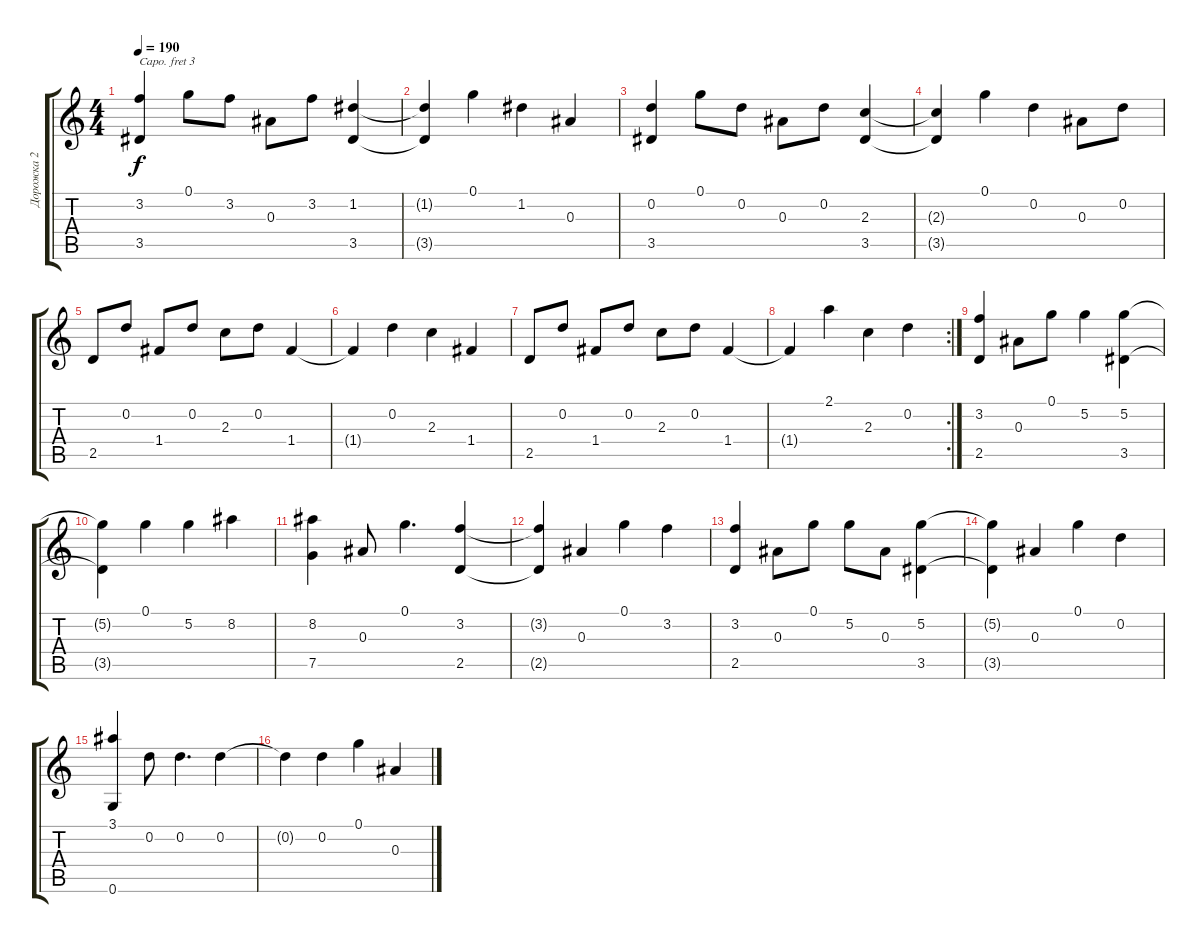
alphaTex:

\track ("Дорожка 2" "Дорожка 2") {instrument acousticguitarsteel}
\staff {score tabs}
\capo 3
\tuning (E4 B3 G3 D3 A2 E2) {hide}
\ts (4 4)
\tempo 190
\clef g2
\ks c
(3.2 3.5).4{dy f} 0.1.8 3.2.8 0.3.8 3.2.8 (1.2 3.5).4 |
(1.2{t} 3.5{t}).4 0.1.4 1.2.4 0.3.4 |
(0.2 3.5).4 0.1.8 0.2.8 0.3.8 0.2.8 (2.3 3.5).4 |
(2.3{t} 3.5{t}).4 0.1.4 0.2.4 0.3.8 0.2.8 |
2.5.8 0.2.8 1.4.8 0.2.8 2.3.8 0.2.8 1.4.4 |
1.4{t}.4 0.2.4 2.3.4 1.4.4 |
2.5.8 0.2.8 1.4.8 0.2.8 2.3.8 0.2.8 1.4.4 |
\rc 2
1.4{t}.4 2.1.4 2.3.4 0.2.4 |
(3.2 2.5).4 0.3.8 0.1.8 5.2.4 (5.2 3.5).4 |
(5.2{t} 3.5{t}).4 0.1.4 5.2.4 8.2.4 |
(8.2 7.5).4 0.3.8 0.1.4{d} (3.2 2.5).4 |
(3.2{t} 2.5{t}).4 0.3.4 0.1.4 3.2.4 |
(3.2 2.5).4 0.3.8 0.1.8 5.2.8 0.3.8 (5.2 3.5).4 |
(5.2{t} 3.5{t}).4 0.3.4 0.1.4 0.2.4 |
(3.1 0.6).4 0.2.8 0.2.4{d} 0.2.4 |
0.2{t}.4 0.2.4 0.1.4 0.3.4
